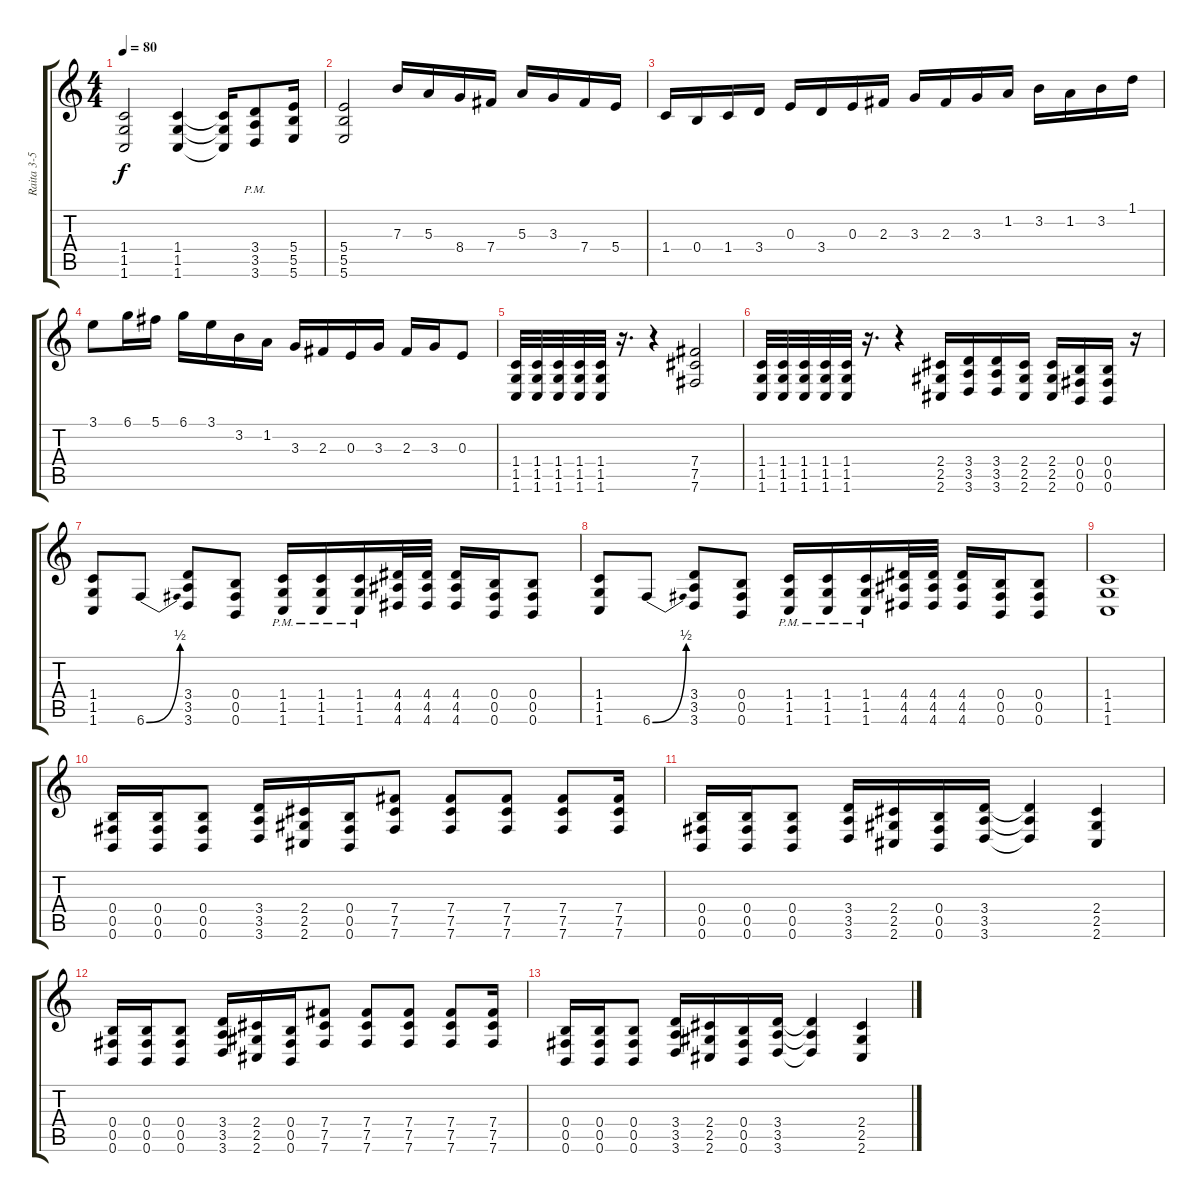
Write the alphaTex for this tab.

\track ("Raita 3-5" "Raita 3-5") {instrument distortionguitar}
\staff {score tabs}
\tuning (Db4 Ab3 E3 B2 Gb2 B1) {hide}
\ts (4 4)
\tempo 80
\clef g2
\ks c
(1.4 1.5 1.6).2{dy f volume 7} (1.4 1.5 1.6).4 (1.4{t} 1.5{t} 1.6{t}).16 (3.4{pm} 3.5{pm} 3.6{pm}).8 (5.4 5.5 5.6).16 |
(5.4 5.5 5.6).2 7.3.16 5.3.16 8.4.16 7.4.16 5.3.16 3.3.16 7.4.16 5.4.16 |
1.4.16 0.4.16 1.4.16 3.4.16 0.3.16 3.4.16 0.3.16 2.3.16 3.3.16 2.3.16 3.3.16 1.2.16 3.2.16 1.2.16 3.2.16 1.1.16 |
3.1.8 6.1.16 5.1.16 6.1.16 3.1.16 3.2.16 1.2.16 3.3.16 2.3.16 0.3.16 3.3.16 2.3.16 3.3.16 0.3.8 |
(1.4 1.5 1.6).32{volume 13} (1.4 1.5 1.6).32 (1.4 1.5 1.6).32 (1.4 1.5 1.6).32 (1.4 1.5 1.6).32 r.16{d} r.4 (7.4 7.5 7.6).2 |
(1.4 1.5 1.6).32 (1.4 1.5 1.6).32 (1.4 1.5 1.6).32 (1.4 1.5 1.6).32 (1.4 1.5 1.6).32 r.16{d} r.4 (2.4 2.5 2.6).16 (3.4 3.5 3.6).16 (3.4 3.5 3.6).16 (2.4 2.5 2.6).16 (2.4 2.5 2.6).16 (0.4 0.5 0.6).16 (0.4 0.5 0.6).16 r.16 |
(1.4 1.5 1.6).8 6.6{be (bend 0 0 60 2)}.8 (3.4 3.5 3.6).8 (0.4 0.5 0.6).8 (1.4{pm} 1.5{pm} 1.6{pm}).16 (1.4{pm} 1.5{pm} 1.6{pm}).16 (1.4{pm} 1.5{pm} 1.6{pm}).16 (4.4 4.5 4.6).32 (4.4 4.5 4.6).32 (4.4 4.5 4.6).16 (0.4 0.5 0.6).16 (0.4 0.5 0.6).8 |
(1.4 1.5 1.6).8 6.6{be (bend 0 0 60 2)}.8 (3.4 3.5 3.6).8 (0.4 0.5 0.6).8 (1.4{pm} 1.5{pm} 1.6{pm}).16 (1.4{pm} 1.5{pm} 1.6{pm}).16 (1.4{pm} 1.5{pm} 1.6{pm}).16 (4.4 4.5 4.6).32 (4.4 4.5 4.6).32 (4.4 4.5 4.6).16 (0.4 0.5 0.6).16 (0.4 0.5 0.6).8 |
(1.4 1.5 1.6).1 |
(0.4 0.5 0.6).16 (0.4 0.5 0.6).16 (0.4 0.5 0.6).8 (3.4 3.5 3.6).16 (2.4 2.5 2.6).16 (0.4 0.5 0.6).16 (7.4 7.5 7.6).8 (7.4 7.5 7.6).8 (7.4 7.5 7.6).8 (7.4 7.5 7.6).8 (7.4 7.5 7.6).16 |
(0.4 0.5 0.6).16 (0.4 0.5 0.6).16 (0.4 0.5 0.6).8 (3.4 3.5 3.6).16 (2.4 2.5 2.6).16 (0.4 0.5 0.6).16 (3.4 3.5 3.6).16 (3.4{t} 3.5{t} 3.6{t}).4 (2.4 2.5 2.6).4 |
(0.4 0.5 0.6).16 (0.4 0.5 0.6).16 (0.4 0.5 0.6).8 (3.4 3.5 3.6).16 (2.4 2.5 2.6).16 (0.4 0.5 0.6).16 (7.4 7.5 7.6).8 (7.4 7.5 7.6).8 (7.4 7.5 7.6).8 (7.4 7.5 7.6).8 (7.4 7.5 7.6).16 |
(0.4 0.5 0.6).16 (0.4 0.5 0.6).16 (0.4 0.5 0.6).8 (3.4 3.5 3.6).16 (2.4 2.5 2.6).16 (0.4 0.5 0.6).16 (3.4 3.5 3.6).16 (3.4{t} 3.5{t} 3.6{t}).4 (2.4 2.5 2.6).4
